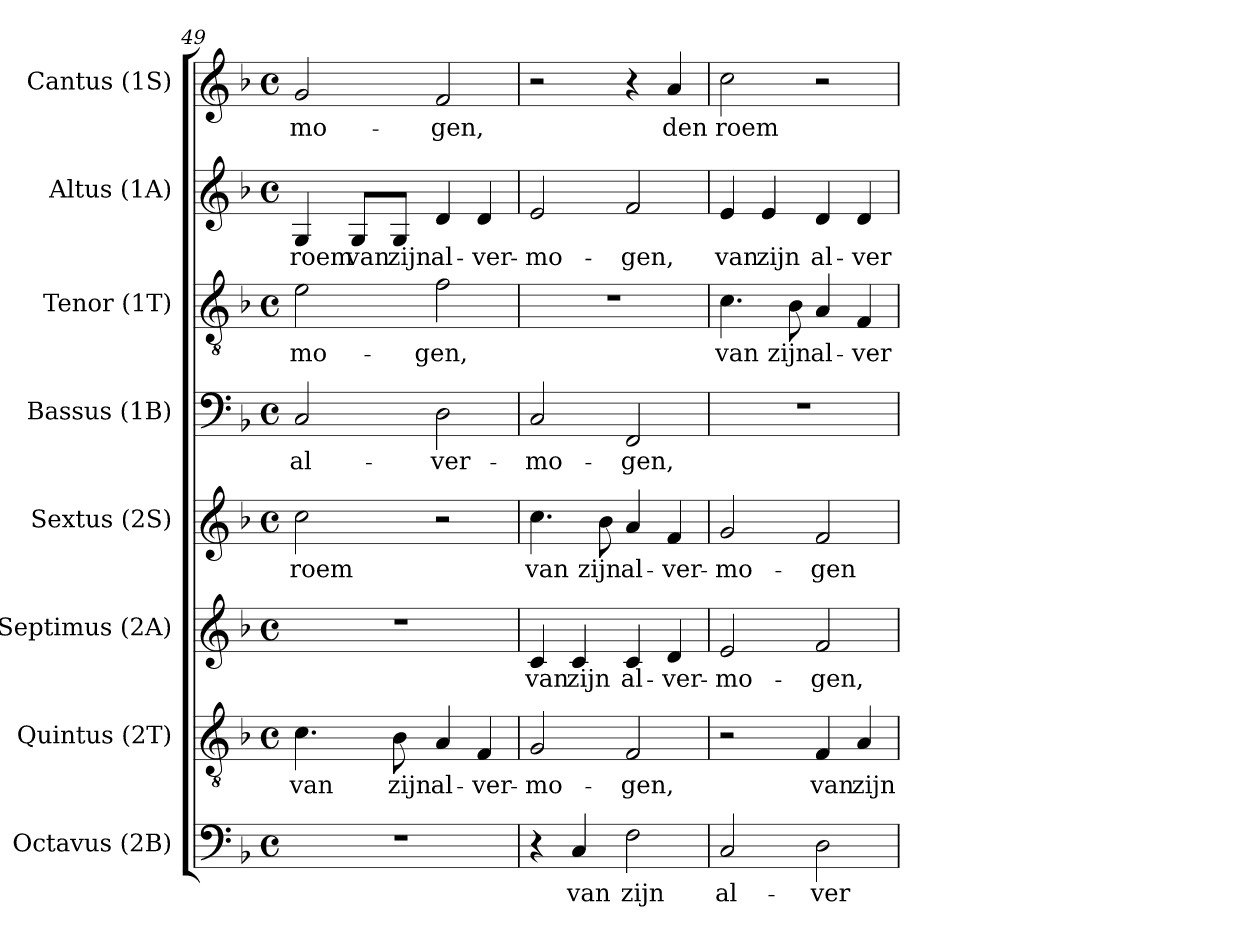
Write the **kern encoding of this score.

**kern	**text	**kern	**text	**kern	**text	**kern	**text	**kern	**text	**kern	**text	**kern	**text	**kern	**text
*part8	*part8	*part7	*part7	*part6	*part6	*part5	*part5	*part4	*part4	*part3	*part3	*part2	*part2	*part1	*part1
*staff8	*staff8	*staff7	*staff7	*staff6	*staff6	*staff5	*staff5	*staff4	*staff4	*staff3	*staff3	*staff2	*staff2	*staff1	*staff1
*I"Octavus (2B)	*	*I"Quintus (2T)	*	*I"Septimus (2A)	*	*I"Sextus (2S)	*	*I"Bassus (1B)	*	*I"Tenor (1T)	*	*I"Altus (1A)	*	*I"Cantus (1S)	*
*I'Octavus	*	*I'Quintus	*	*I'Septimus	*	*I'Sextus	*	*I'Bassus	*	*I'Tenor	*	*I'Altus	*	*I'Cantus	*
*clefF4	*	*clefGv2	*	*clefG2	*	*clefG2	*	*clefF4	*	*clefGv2	*	*clefG2	*	*clefG2	*
*k[b-]	*	*k[b-]	*	*k[b-]	*	*k[b-]	*	*k[b-]	*	*k[b-]	*	*k[b-]	*	*k[b-]	*
*F:	*	*F:	*	*F:	*	*F:	*	*F:	*	*F:	*	*F:	*	*F:	*
*M4/4	*	*M4/4	*	*M4/4	*	*M4/4	*	*M4/4	*	*M4/4	*	*M4/4	*	*M4/4	*
*met(c)	*	*met(c)	*	*met(c)	*	*met(c)	*	*met(c)	*	*met(c)	*	*met(c)	*	*met(c)	*
=49	=49	=49	=49	=49	=49	=49	=49	=49	=49	=49	=49	=49	=49	=49	=49
!	!	!	!LO:LY:b:color=#000000	!	!	!	!	!	!	!	!	!	!	!	!
!	!	!	!	!	!	!	!LO:LY:b:color=#000000	!	!	!	!	!	!	!	!
!	!	!	!	!	!	!	!	!	!LO:LY:b:color=#000000	!	!	!	!	!	!
!	!	!	!	!	!	!	!	!	!	!	!LO:LY:b:color=#000000	!	!	!	!
!	!	!	!	!	!	!	!	!	!	!	!	!	!LO:LY:b:color=#000000	!	!
!	!	!	!	!	!	!	!	!	!	!	!	!	!	!	!LO:LY:b:color=#000000
1r	.	4.ci\	van	1r	.	2cci\	roem	2Ci/	al-	2ei\	-mo-	4Gi/	roem	2gi/	-mo-
!	!	!	!	!	!	!	!	!	!	!	!	!	!LO:LY:b:color=#000000	!	!
.	.	.	.	.	.	.	.	.	.	.	.	8Gi/L	van	.	.
!	!	!	!LO:LY:b:color=#000000	!	!	!	!	!	!	!	!	!	!	!	!
!	!	!	!	!	!	!	!	!	!	!	!	!	!LO:LY:b:color=#000000	!	!
.	.	8B-i\	zijn	.	.	.	.	.	.	.	.	8Gi/J	zijn	.	.
!	!	!	!LO:LY:b:color=#000000	!	!	!	!	!	!	!	!	!	!	!	!
!	!	!	!	!	!	!	!	!	!LO:LY:b:color=#000000	!	!	!	!	!	!
!	!	!	!	!	!	!	!	!	!	!	!LO:LY:b:color=#000000	!	!	!	!
!	!	!	!	!	!	!	!	!	!	!	!	!	!LO:LY:b:color=#000000	!	!
!	!	!	!	!	!	!	!	!	!	!	!	!	!	!	!LO:LY:b:color=#000000
.	.	4Ai/	al-	.	.	2r	.	2Di\	-ver-	2fi\	-gen,	4di/	al-	2fi/	-gen,
!	!	!	!LO:LY:b:color=#000000	!	!	!	!	!	!	!	!	!	!	!	!
!	!	!	!	!	!	!	!	!	!	!	!	!	!LO:LY:b:color=#000000	!	!
.	.	4Fi/	-ver-	.	.	.	.	.	.	.	.	4di/	-ver-	.	.
=50	=50	=50	=50	=50	=50	=50	=50	=50	=50	=50	=50	=50	=50	=50	=50
!	!	!	!LO:LY:b:color=#000000	!	!	!	!	!	!	!	!	!	!	!	!
!	!	!	!	!	!LO:LY:b:color=#000000	!	!	!	!	!	!	!	!	!	!
!	!	!	!	!	!	!	!LO:LY:b:color=#000000	!	!	!	!	!	!	!	!
!	!	!	!	!	!	!	!	!	!LO:LY:b:color=#000000	!	!	!	!	!	!
!	!	!	!	!	!	!	!	!	!	!	!	!	!LO:LY:b:color=#000000	!	!
4r	.	2Gi/	-mo-	4ci/	van	4.cci\	van	2Ci/	-mo-	1r	.	2ei/	-mo-	2r	.
!	!LO:LY:b:color=#000000	!	!	!	!	!	!	!	!	!	!	!	!	!	!
!	!	!	!	!	!LO:LY:b:color=#000000	!	!	!	!	!	!	!	!	!	!
4Ci/	van	.	.	4ci/	zijn	.	.	.	.	.	.	.	.	.	.
!	!	!	!	!	!	!	!LO:LY:b:color=#000000	!	!	!	!	!	!	!	!
.	.	.	.	.	.	8b-i\	zijn	.	.	.	.	.	.	.	.
!	!LO:LY:b:color=#000000	!	!	!	!	!	!	!	!	!	!	!	!	!	!
!	!	!	!LO:LY:b:color=#000000	!	!	!	!	!	!	!	!	!	!	!	!
!	!	!	!	!	!LO:LY:b:color=#000000	!	!	!	!	!	!	!	!	!	!
!	!	!	!	!	!	!	!LO:LY:b:color=#000000	!	!	!	!	!	!	!	!
!	!	!	!	!	!	!	!	!	!LO:LY:b:color=#000000	!	!	!	!	!	!
!	!	!	!	!	!	!	!	!	!	!	!	!	!LO:LY:b:color=#000000	!	!
2Fi\	zijn	2Fi/	-gen,	4ci/	al-	4ai/	al-	2FFi/	-gen,	.	.	2fi/	-gen,	4r	.
!	!	!	!	!	!LO:LY:b:color=#000000	!	!	!	!	!	!	!	!	!	!
!	!	!	!	!	!	!	!LO:LY:b:color=#000000	!	!	!	!	!	!	!	!
!	!	!	!	!	!	!	!	!	!	!	!	!	!	!	!LO:LY:b:color=#000000
.	.	.	.	4di/	-ver-	4fi/	-ver-	.	.	.	.	.	.	4ai/	den
=51	=51	=51	=51	=51	=51	=51	=51	=51	=51	=51	=51	=51	=51	=51	=51
!	!LO:LY:b:color=#000000	!	!	!	!	!	!	!	!	!	!	!	!	!	!
!	!	!	!	!	!LO:LY:b:color=#000000	!	!	!	!	!	!	!	!	!	!
!	!	!	!	!	!	!	!LO:LY:b:color=#000000	!	!	!	!	!	!	!	!
!	!	!	!	!	!	!	!	!	!	!	!LO:LY:b:color=#000000	!	!	!	!
!	!	!	!	!	!	!	!	!	!	!	!	!	!LO:LY:b:color=#000000	!	!
!	!	!	!	!	!	!	!	!	!	!	!	!	!	!	!LO:LY:b:color=#000000
2Ci/	al-	2r	.	2ei/	-mo-	2gi/	-mo-	1r	.	4.ci\	van	4ei/	van	2cci\	roem
!	!	!	!	!	!	!	!	!	!	!	!	!	!LO:LY:b:color=#000000	!	!
.	.	.	.	.	.	.	.	.	.	.	.	4ei/	zijn	.	.
!	!	!	!	!	!	!	!	!	!	!	!LO:LY:b:color=#000000	!	!	!	!
.	.	.	.	.	.	.	.	.	.	8B-i\	zijn	.	.	.	.
!	!LO:LY:b:color=#000000	!	!	!	!	!	!	!	!	!	!	!	!	!	!
!	!	!	!LO:LY:b:color=#000000	!	!	!	!	!	!	!	!	!	!	!	!
!	!	!	!	!	!LO:LY:b:color=#000000	!	!	!	!	!	!	!	!	!	!
!	!	!	!	!	!	!	!LO:LY:b:color=#000000	!	!	!	!	!	!	!	!
!	!	!	!	!	!	!	!	!	!	!	!LO:LY:b:color=#000000	!	!	!	!
!	!	!	!	!	!	!	!	!	!	!	!	!	!LO:LY:b:color=#000000	!	!
2Di\	-ver-	4Fi/	van	2fi/	-gen,	2fi/	-gen	.	.	4Ai/	al-	4di/	al-	2r	.
!	!	!	!LO:LY:b:color=#000000	!	!	!	!	!	!	!	!	!	!	!	!
!	!	!	!	!	!	!	!	!	!	!	!LO:LY:b:color=#000000	!	!	!	!
!	!	!	!	!	!	!	!	!	!	!	!	!	!LO:LY:b:color=#000000	!	!
.	.	4Ai/	zijn	.	.	.	.	.	.	4Fi/	-ver-	4di/	-ver-	.	.
=	=	=	=	=	=	=	=	=	=	=	=	=	=	=	=
*-	*-	*-	*-	*-	*-	*-	*-	*-	*-	*-	*-	*-	*-	*-	*-
